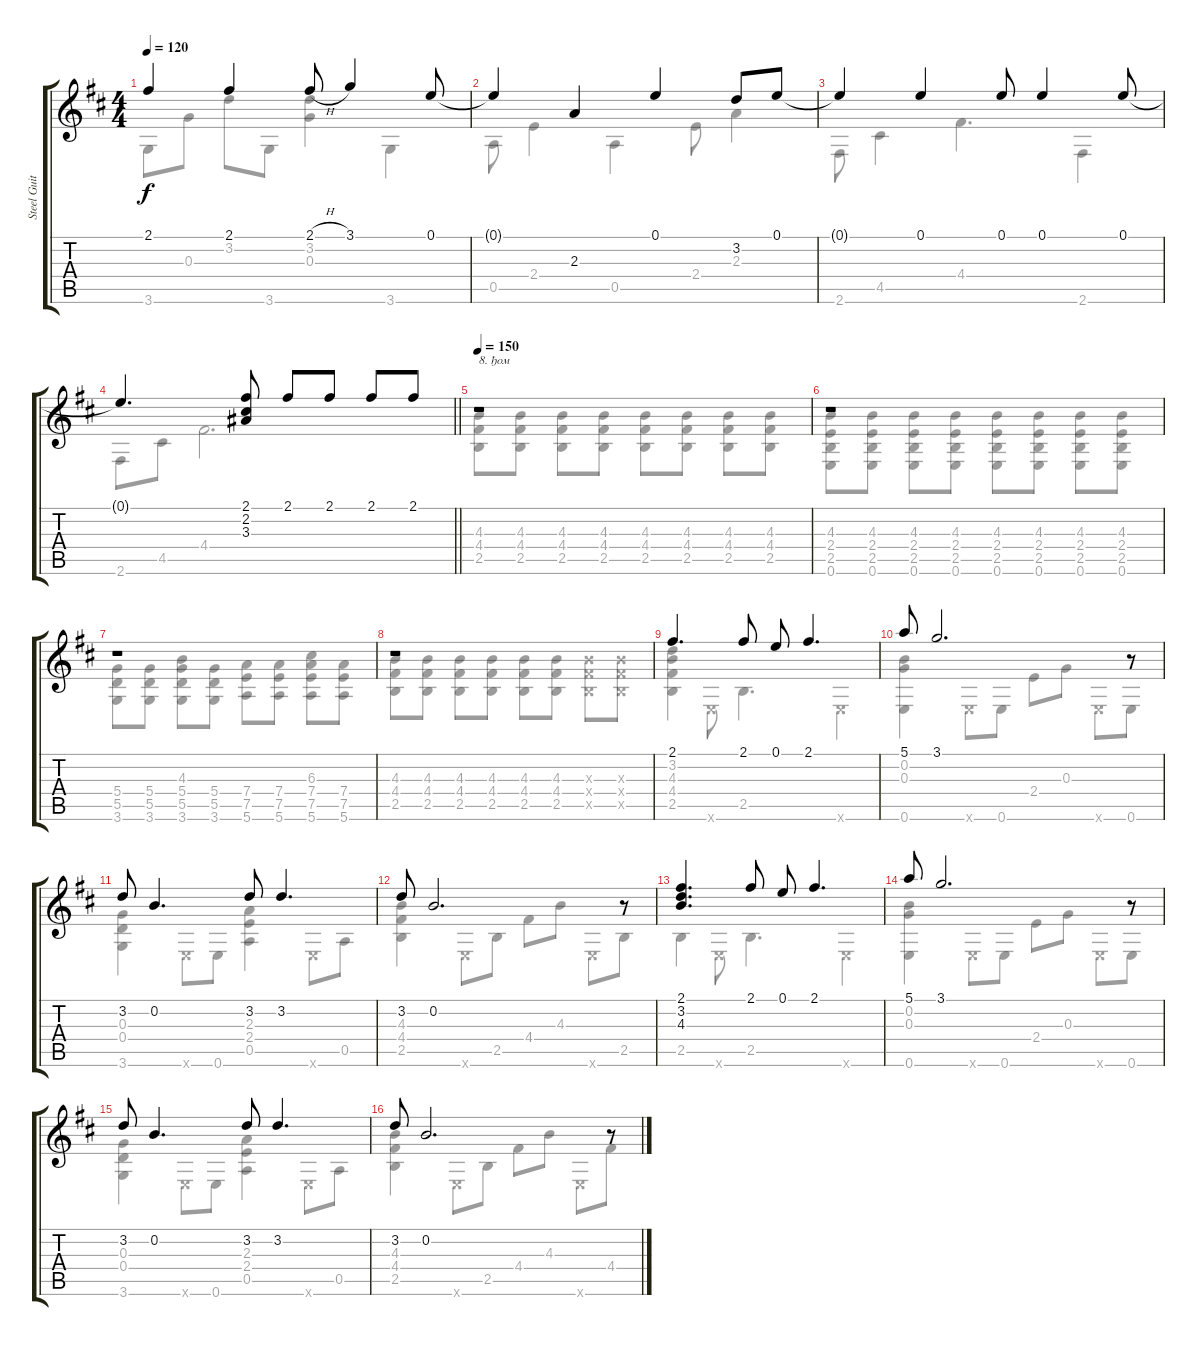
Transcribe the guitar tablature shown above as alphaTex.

\track ("Steel Guitar" "Steel Guit") {instrument acousticguitarsteel}
\staff {score tabs}
\tuning (E4 B3 G3 D3 A2 E2) {hide}
\voice
\ts (4 4)
\tempo 120
\clef g2
\ks d
2.1{t}.4{dy f} 2.1.4 2.1{h}.8 3.1.4 0.1.8 |
0.1{t}.4 2.3.4 0.1.4 3.2.8 0.1.8 |
0.1{t}.4 0.1.4 0.1.8 0.1.4 0.1.8 |
\barLineRight lightlight
0.1{t}.4{d} (2.1 2.2 3.3).8 2.1.8 2.1.8 2.1.8 2.1.8 |
\tempo 150
r.1{txt "8. ђом"} |
r.1 |
r.1 |
r.1 |
2.1.4{d} 2.1.8 0.1.8 2.1.4{d} |
5.1.8 3.1.2{d} r.8 |
3.2.8 0.2.4{d} 3.2.8 3.2.4{d} |
3.2.8 0.2.2{d} r.8 |
(2.1 3.2 4.3).4{d} 2.1.8 0.1.8 2.1.4{d} |
5.1.8 3.1.2{d} r.8 |
3.2.8 0.2.4{d} 3.2.8 3.2.4{d} |
3.2.8 0.2.2{d} r.8
\voice
\clef g2
\ottava regular
\simile none
\ks d
3.6.8{dy f} 0.3.8 3.2.8 3.6.8 (3.2 0.3).4 3.6.4 |
0.5.8 2.4.4 0.5.4 2.4.8 2.3.4 |
2.6.8 4.5.4 4.4.4{d} 2.6.4 |
\barLineRight lightlight
2.6.8 4.5.8 4.4.2{d} |
(4.3 4.4 2.5).8 (4.3 4.4 2.5).8 (4.3 4.4 2.5).8 (4.3 4.4 2.5).8 (4.3 4.4 2.5).8 (4.3 4.4 2.5).8 (4.3 4.4 2.5).8 (4.3 4.4 2.5).8 |
(4.3 2.4 2.5 0.6).8 (4.3 2.4 2.5 0.6).8 (4.3 2.4 2.5 0.6).8 (4.3 2.4 2.5 0.6).8 (4.3 2.4 2.5 0.6).8 (4.3 2.4 2.5 0.6).8 (4.3 2.4 2.5 0.6).8 (4.3 2.4 2.5 0.6).8 |
(5.4 5.5 3.6).8 (5.4 5.5 3.6).8 (4.3 5.4 5.5 3.6).8 (5.4 5.5 3.6).8 (7.4 7.5 5.6).8 (7.4 7.5 5.6).8 (6.3 7.4 7.5 5.6).8 (7.4 7.5 5.6).8 |
(4.3 4.4 2.5).8 (4.3 4.4 2.5).8 (4.3 4.4 2.5).8 (4.3 4.4 2.5).8 (4.3 4.4 2.5).8 (4.3 4.4 2.5).8 (4.3{x} 4.4{x} 2.5{x}).8 (4.3{x} 4.4{x} 2.5{x}).8 |
(3.2 4.3 4.4 2.5).4 0.6{x}.8 2.5.4{d} 0.6{x}.4 |
(0.2 0.3 0.6).4 0.6{x}.8 0.6.8 2.4.8 0.3.8 0.6{x}.8 0.6.8 |
(0.3 0.4 3.6).4 0.6{x}.8 0.6.8 (2.3 2.4 0.5).4 0.6{x}.8 0.5.8 |
(4.3 4.4 2.5).4 0.6{x}.8 2.5.8 4.4.8 4.3.8 0.6{x}.8 2.5.8 |
2.5.4 0.6{x}.8 2.5.4{d} 0.6{x}.4 |
(0.2 0.3 0.6).4 0.6{x}.8 0.6.8 2.4.8 0.3.8 0.6{x}.8 0.6.8 |
(0.3 0.4 3.6).4 0.6{x}.8 0.6.8 (2.3 2.4 0.5).4 0.6{x}.8 0.5.8 |
(4.3 4.4 2.5).4 0.6{x}.8 2.5.8 4.4.8 4.3.8 0.6{x}.8 4.4.8
